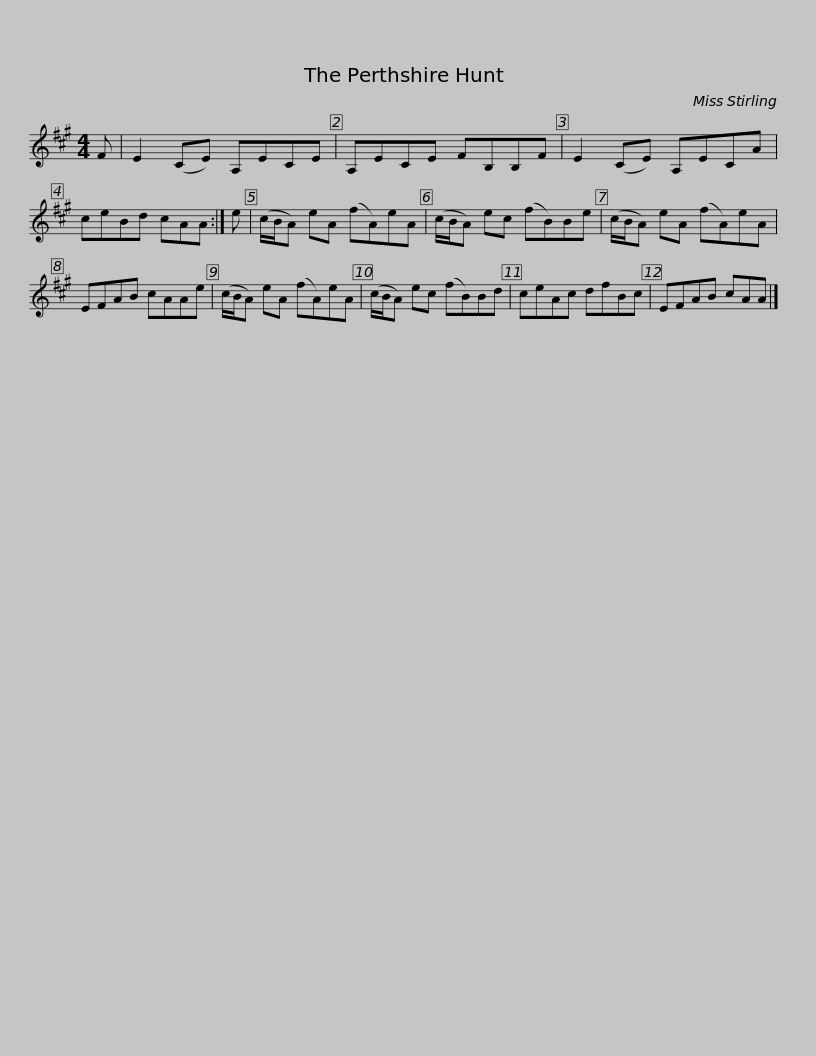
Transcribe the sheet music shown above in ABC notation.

X:1
L:1/8
M:4/4
I:linebreak $
K:A
V:1 treble
V:1
 F | E2 (CE) A,ECE | A,ECE FB,B,F | E2 (CE) A,ECA | ceBd cAA :| %5
 e | (c/B/A) eA (fA)eA |$ (c/B/A) ec (fB)Be | (c/B/A) eA (fA)eA | EFAB cAAe | %10
 (c/B/A) eA (fA)eA | (c/B/A) ec (fB)Bd |$ ceAc dfBc | EFAB cAA |] %14
